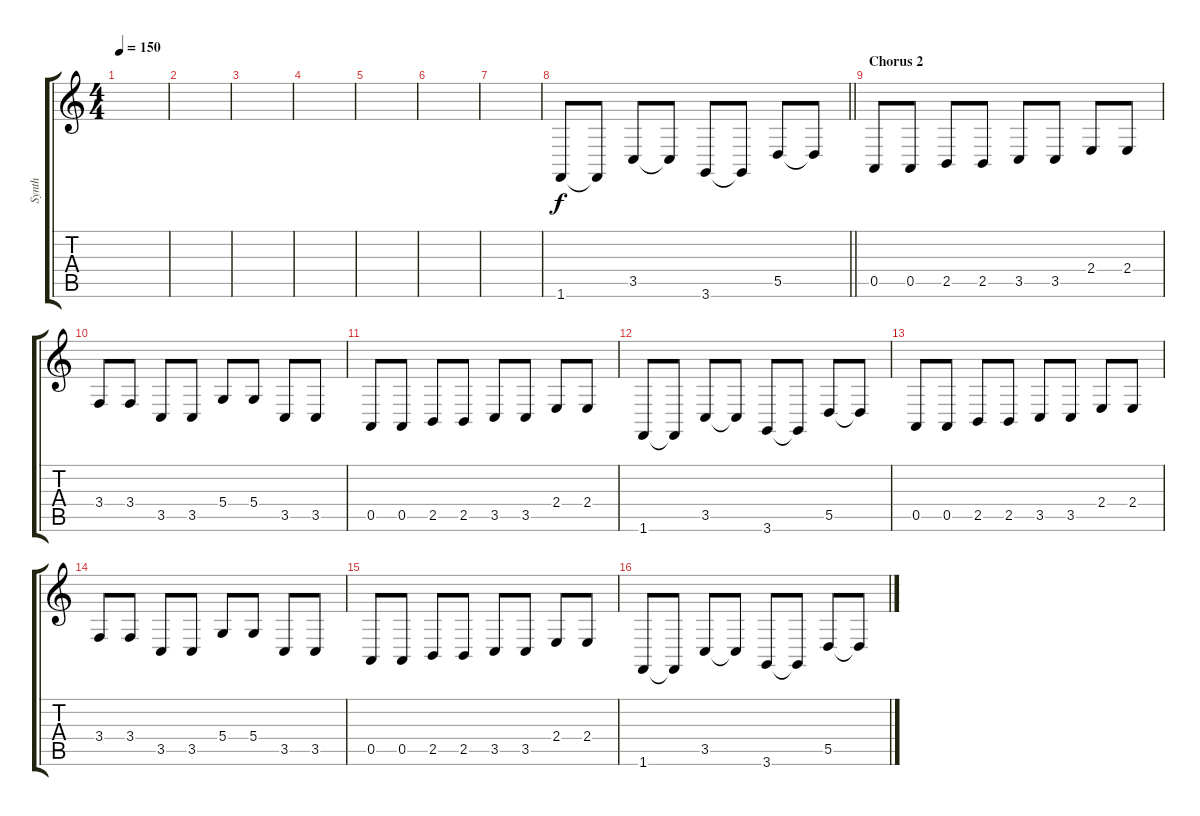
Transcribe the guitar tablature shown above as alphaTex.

\track ("Synth" "Synth") {instrument lead1square}
\staff {score tabs}
\tuning (E4 B3 G3 D3 A2 E2) {hide}
\ts (4 4)
\tempo 150
\clef g2
\ks c
|
|
|
|
|
|
|
\barLineRight lightlight
1.6.8 1.6{t}.8 3.5.8 3.5{t}.8 3.6.8 3.6{t}.8 5.5.8 5.5{t}.8 |
\section ("" "Chorus 2")
0.5.8 0.5.8 2.5.8 2.5.8 3.5.8 3.5.8 2.4.8 2.4.8 |
3.4.8 3.4.8 3.5.8 3.5.8 5.4.8 5.4.8 3.5.8 3.5.8 |
0.5.8 0.5.8 2.5.8 2.5.8 3.5.8 3.5.8 2.4.8 2.4.8 |
1.6.8 1.6{t}.8 3.5.8 3.5{t}.8 3.6.8 3.6{t}.8 5.5.8 5.5{t}.8 |
0.5.8 0.5.8 2.5.8 2.5.8 3.5.8 3.5.8 2.4.8 2.4.8 |
3.4.8 3.4.8 3.5.8 3.5.8 5.4.8 5.4.8 3.5.8 3.5.8 |
0.5.8 0.5.8 2.5.8 2.5.8 3.5.8 3.5.8 2.4.8 2.4.8 |
1.6.8 1.6{t}.8 3.5.8 3.5{t}.8 3.6.8 3.6{t}.8 5.5.8 5.5{t}.8
